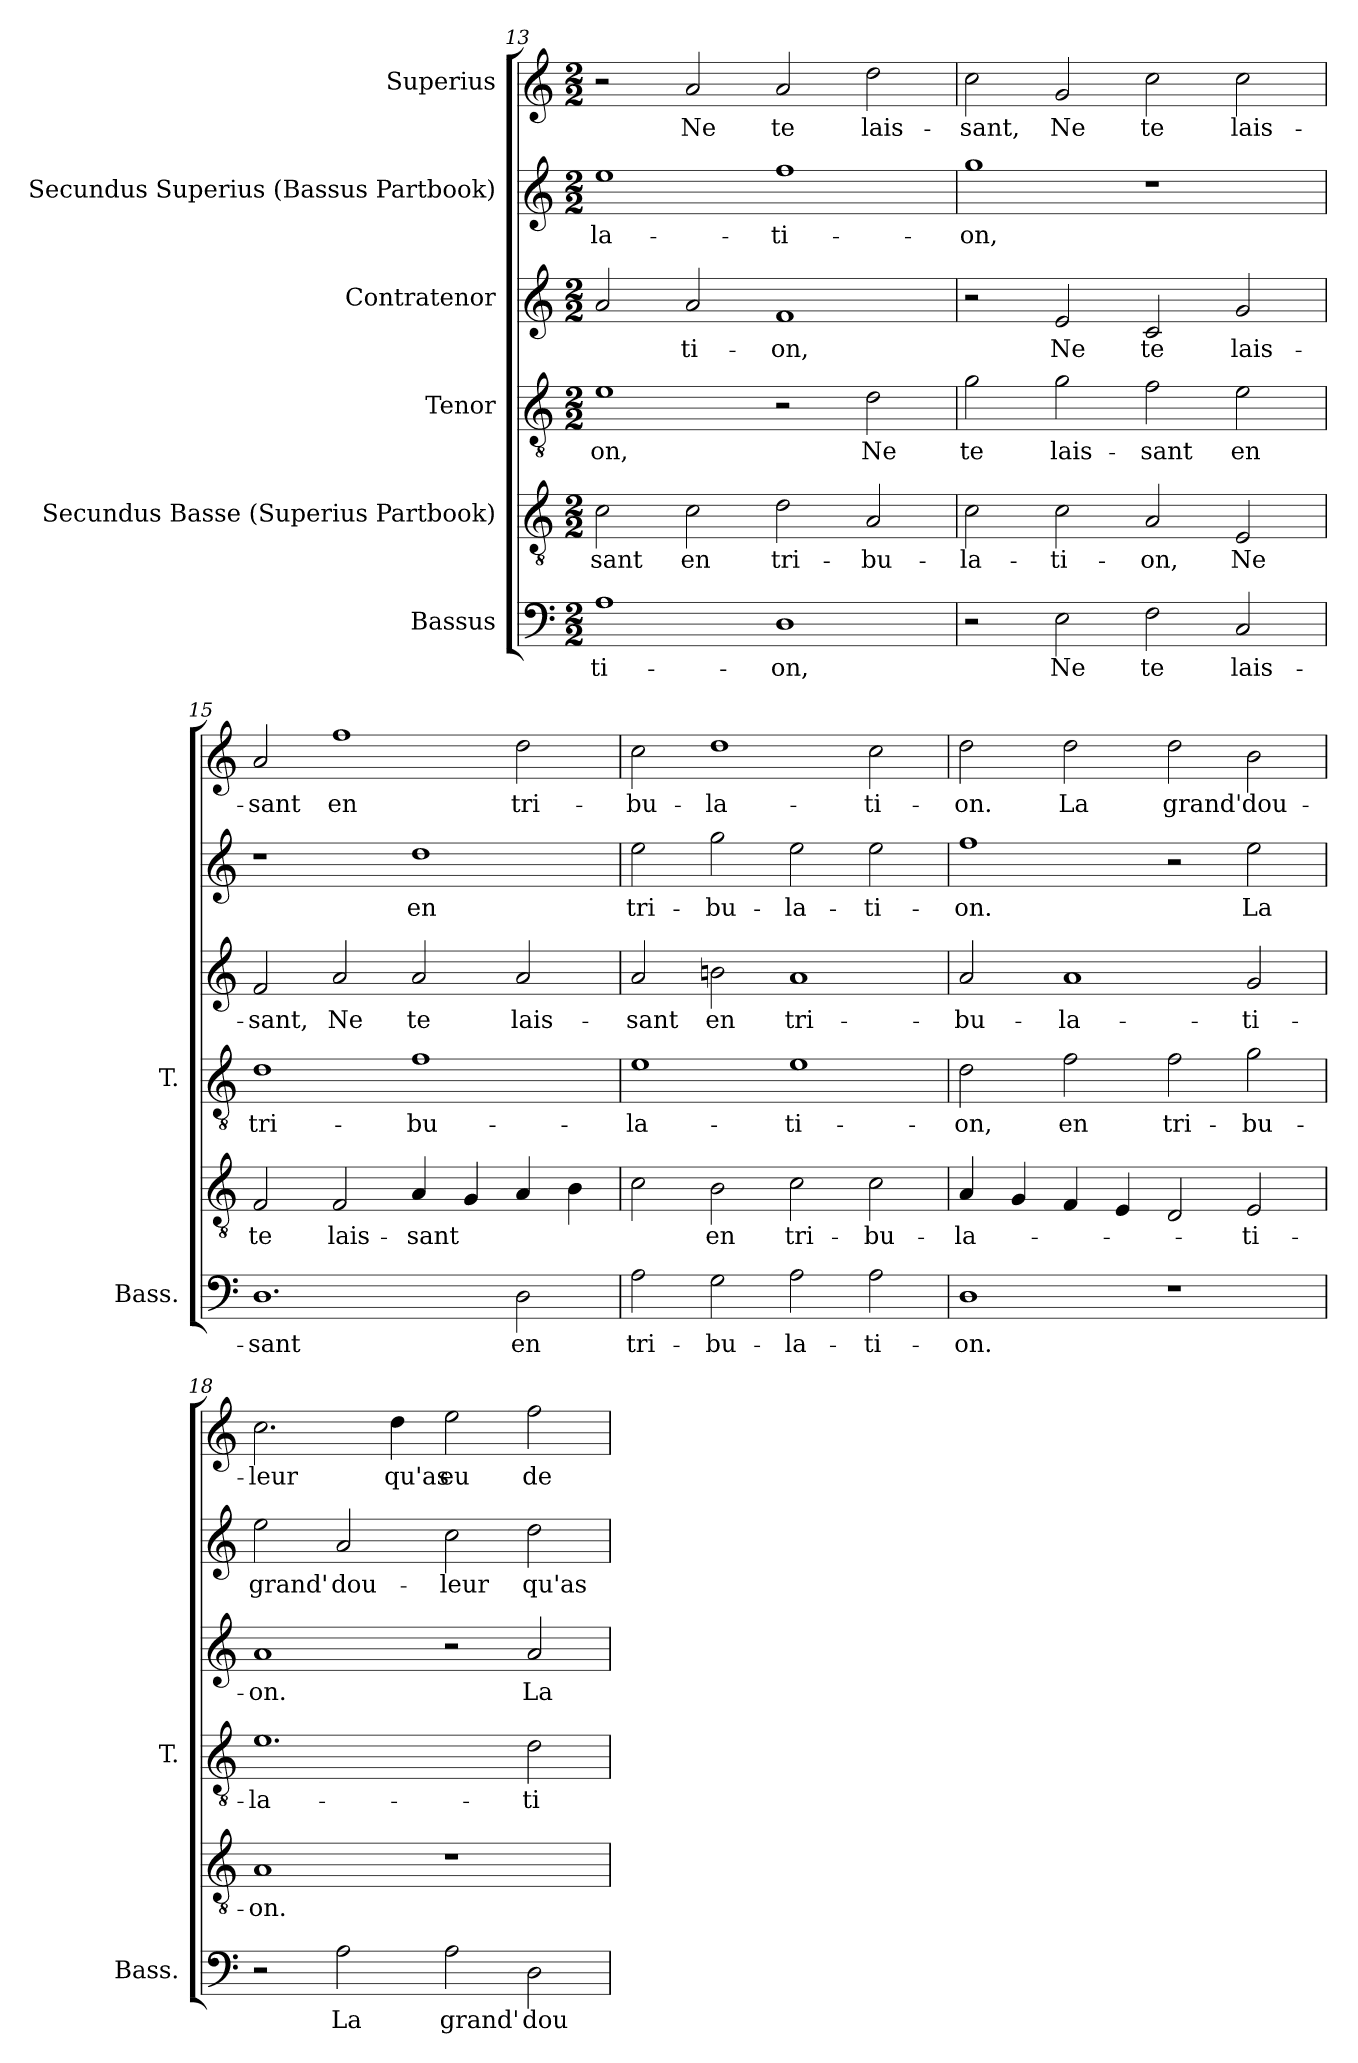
**kern	**text	**kern	**text	**kern	**text	**kern	**text	**kern	**text	**kern	**text
*part6	*part6	*part5	*part5	*part4	*part4	*part3	*part3	*part2	*part2	*part1	*part1
*staff6	*staff6	*staff5	*staff5	*staff4	*staff4	*staff3	*staff3	*staff2	*staff2	*staff1	*staff1
*I"Bassus	*	*I"Secundus Basse (Superius Partbook)	*	*I"Tenor	*	*I"Contratenor	*	*I"Secundus Superius (Bassus Partbook)	*	*I"Superius	*
*I'Bass.	*	*	*	*I'T.	*	*	*	*	*	*	*
*clefF4	*	*clefGv2	*	*clefGv2	*	*clefG2	*	*clefG2	*	*clefG2	*
*	*	*ITrd7c12	*	*ITrd7c12	*	*	*	*	*	*	*
*k[]	*	*k[]	*	*k[]	*	*k[]	*	*k[]	*	*k[]	*
*C:	*	*C:	*	*C:	*	*C:	*	*C:	*	*C:	*
*M2/2	*	*M2/2	*	*M2/2	*	*M2/2	*	*M2/2	*	*M2/2	*
=13	=13	=13	=13	=13	=13	=13	=13	=13	=13	=13	=13
1A\	-ti-	2C\	-sant	1E\	-on,	2a/	.	1ee\	-la-	2r	.
.	.	2C\	en	.	.	2a/	-ti-	.	.	2a/	Ne
1D\	-on,	2D\	tri-	2r	.	1f/	-on,	1ff\	-ti-	2a/	te
.	.	2AA/	-bu-	2D\	Ne	.	.	.	.	2dd\	lais-
=14	=14	=14	=14	=14	=14	=14	=14	=14	=14	=14	=14
2r	.	2C\	-la-	2G\	te	2r	.	1gg\	-on,	2cc\	-sant,
2E\	Ne	2C\	-ti-	2G\	lais-	2e/	Ne	.	.	2g/	Ne
2F\	te	2AA/	-on,	2F\	-sant	2c/	te	1r	.	2cc\	te
2C/	lais-	2EE/	Ne	2E\	en	2g/	lais-	.	.	2cc\	lais-
=15	=15	=15	=15	=15	=15	=15	=15	=15	=15	=15	=15
1.D\	-sant	2FF/	te	1D\	tri-	2f/	-sant,	1r	.	2a/	-sant
.	.	2FF/	lais-	.	.	2a/	Ne	.	.	1ff\	en
.	.	4AA/	-sant	1F\	-bu-	2a/	te	1dd\	en	.	.
.	.	4GG/	.	.	.	.	.	.	.	.	.
2D\	en	4AA/	.	.	.	2a/	lais-	.	.	2dd\	tri-
.	.	4BB\	.	.	.	.	.	.	.	.	.
!!LO:PB:g=z
=16	=16	=16	=16	=16	=16	=16	=16	=16	=16	=16	=16
2A\	tri-	2C\	.	1E\	-la-	2a/	-sant	2ee\	tri-	2cc\	-bu-
2G\	-bu-	2BB\	en	.	.	2bn\	en	2gg\	-bu-	1dd\	-la-
2A\	-la-	2C\	tri-	1E\	-ti-	1a/	tri-	2ee\	-la-	.	.
2A\	-ti-	2C\	-bu-	.	.	.	.	2ee\	-ti-	2cc\	-ti-
=17	=17	=17	=17	=17	=17	=17	=17	=17	=17	=17	=17
1D\	-on.	4AA/	-la-	2D\	-on,	2a/	-bu-	1ff\	-on.	2dd\	-on.
.	.	4GG/	.	.	.	.	.	.	.	.	.
.	.	4FF/	.	2F\	en	1a/	-la-	.	.	2dd\	La
.	.	4EE/	.	.	.	.	.	.	.	.	.
1r	.	2DD/	.	2F\	tri-	.	.	2r	.	2dd\	grand'
.	.	2EE/	-ti-	2G\	-bu-	2g/	-ti-	2ee\	La	2b\	dou-
=18	=18	=18	=18	=18	=18	=18	=18	=18	=18	=18	=18
2r	.	1AA/	-on.	1.E\	-la-	1a/	-on.	2ee\	grand'	2.cc\	-leur
2A\	La	.	.	.	.	.	.	2a/	dou-	.	.
.	.	.	.	.	.	.	.	.	.	4dd\	qu'as
2A\	grand'	1r	.	.	.	2r	.	2cc\	-leur	2ee\	eu
2D\	dou-	.	.	2D\	-ti-	2a/	La	2dd\	qu'as	2ff\	de-
=	=	=	=	=	=	=	=	=	=	=	=
*-	*-	*-	*-	*-	*-	*-	*-	*-	*-	*-	*-
